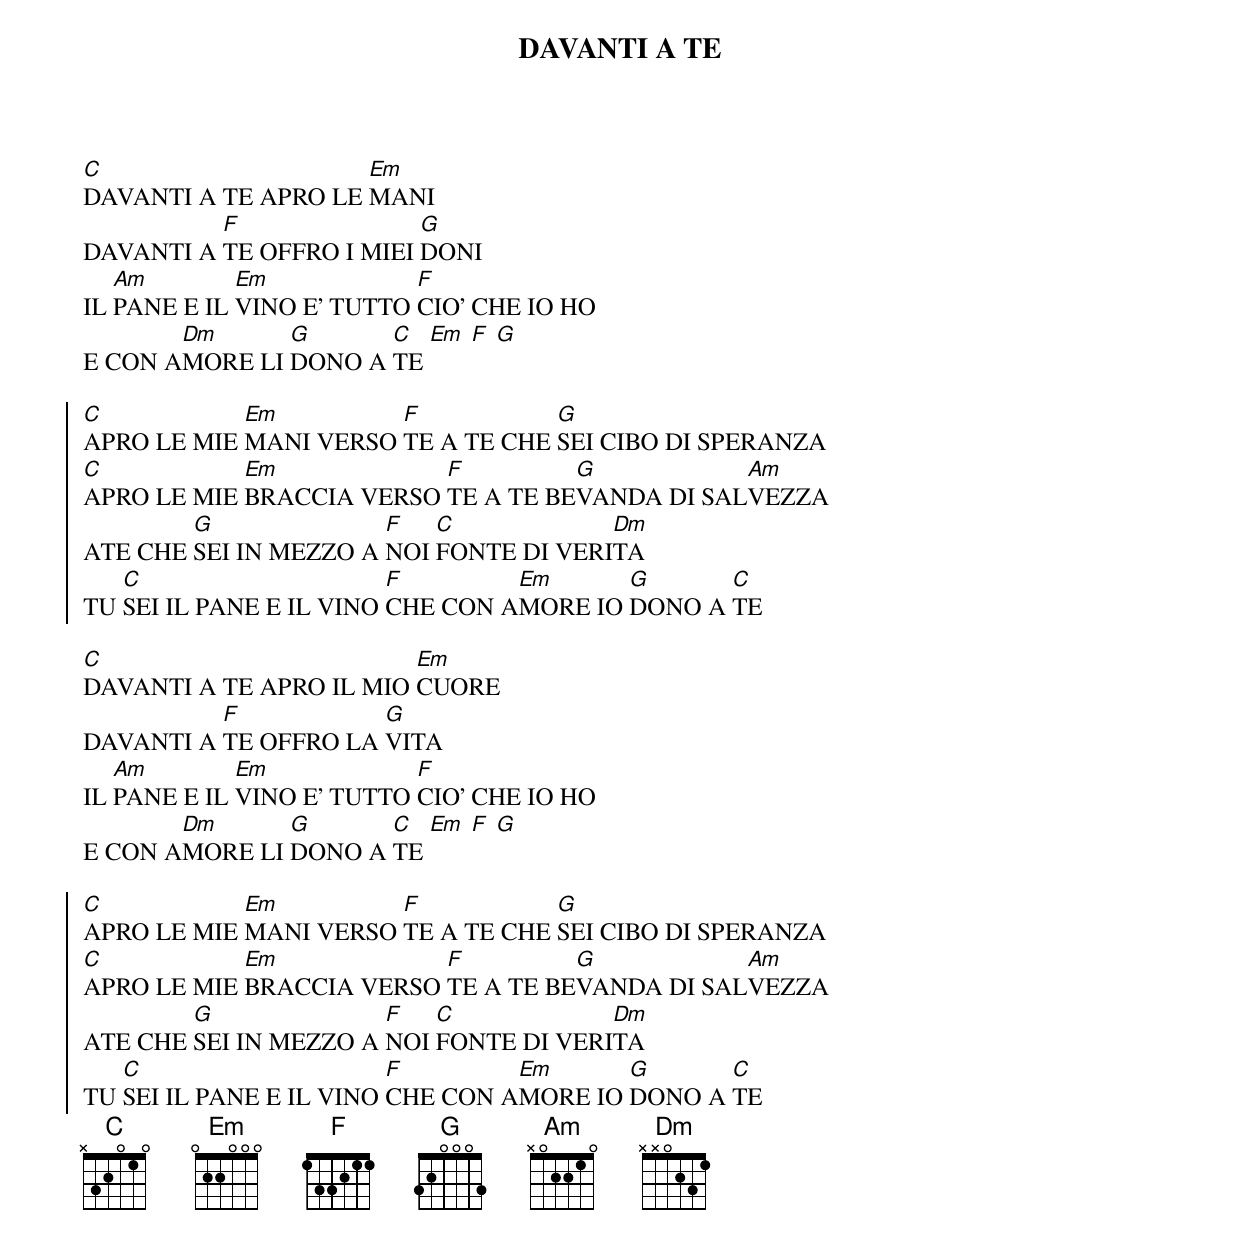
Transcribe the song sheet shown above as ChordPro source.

{title:DAVANTI A TE}

[C]DAVANTI A TE APRO LE [Em]MANI
DAVANTI A [F]TE OFFRO I MIEI [G]DONI
IL [Am]PANE E IL [Em]VINO E' TUTTO [F]CIO' CHE IO HO
E CON A[Dm]MORE LI [G]DONO A [C]TE [Em] [F] [G]

{soc}
[C]APRO LE MIE [Em]MANI VERSO [F]TE A TE CHE [G]SEI CIBO DI SPERANZA
[C]APRO LE MIE [Em]BRACCIA VERSO [F]TE A TE BE[G]VANDA DI SAL[Am]VEZZA
ATE CHE [G]SEI IN MEZZO A [F]NOI [C]FONTE DI VERI[Dm]TA
TU [C]SEI IL PANE E IL VINO [F]CHE CON A[Em]MORE IO [G]DONO A [C]TE
{eoc}

[C]DAVANTI A TE APRO IL MIO [Em]CUORE
DAVANTI A [F]TE OFFRO LA [G]VITA
IL [Am]PANE E IL [Em]VINO E' TUTTO [F]CIO' CHE IO HO
E CON A[Dm]MORE LI [G]DONO A [C]TE [Em] [F] [G]

{soc}
[C]APRO LE MIE [Em]MANI VERSO [F]TE A TE CHE [G]SEI CIBO DI SPERANZA
[C]APRO LE MIE [Em]BRACCIA VERSO [F]TE A TE BE[G]VANDA DI SAL[Am]VEZZA
ATE CHE [G]SEI IN MEZZO A [F]NOI [C]FONTE DI VERI[Dm]TA
TU [C]SEI IL PANE E IL VINO [F]CHE CON A[Em]MORE IO [G]DONO A [C]TE
{eoc}
